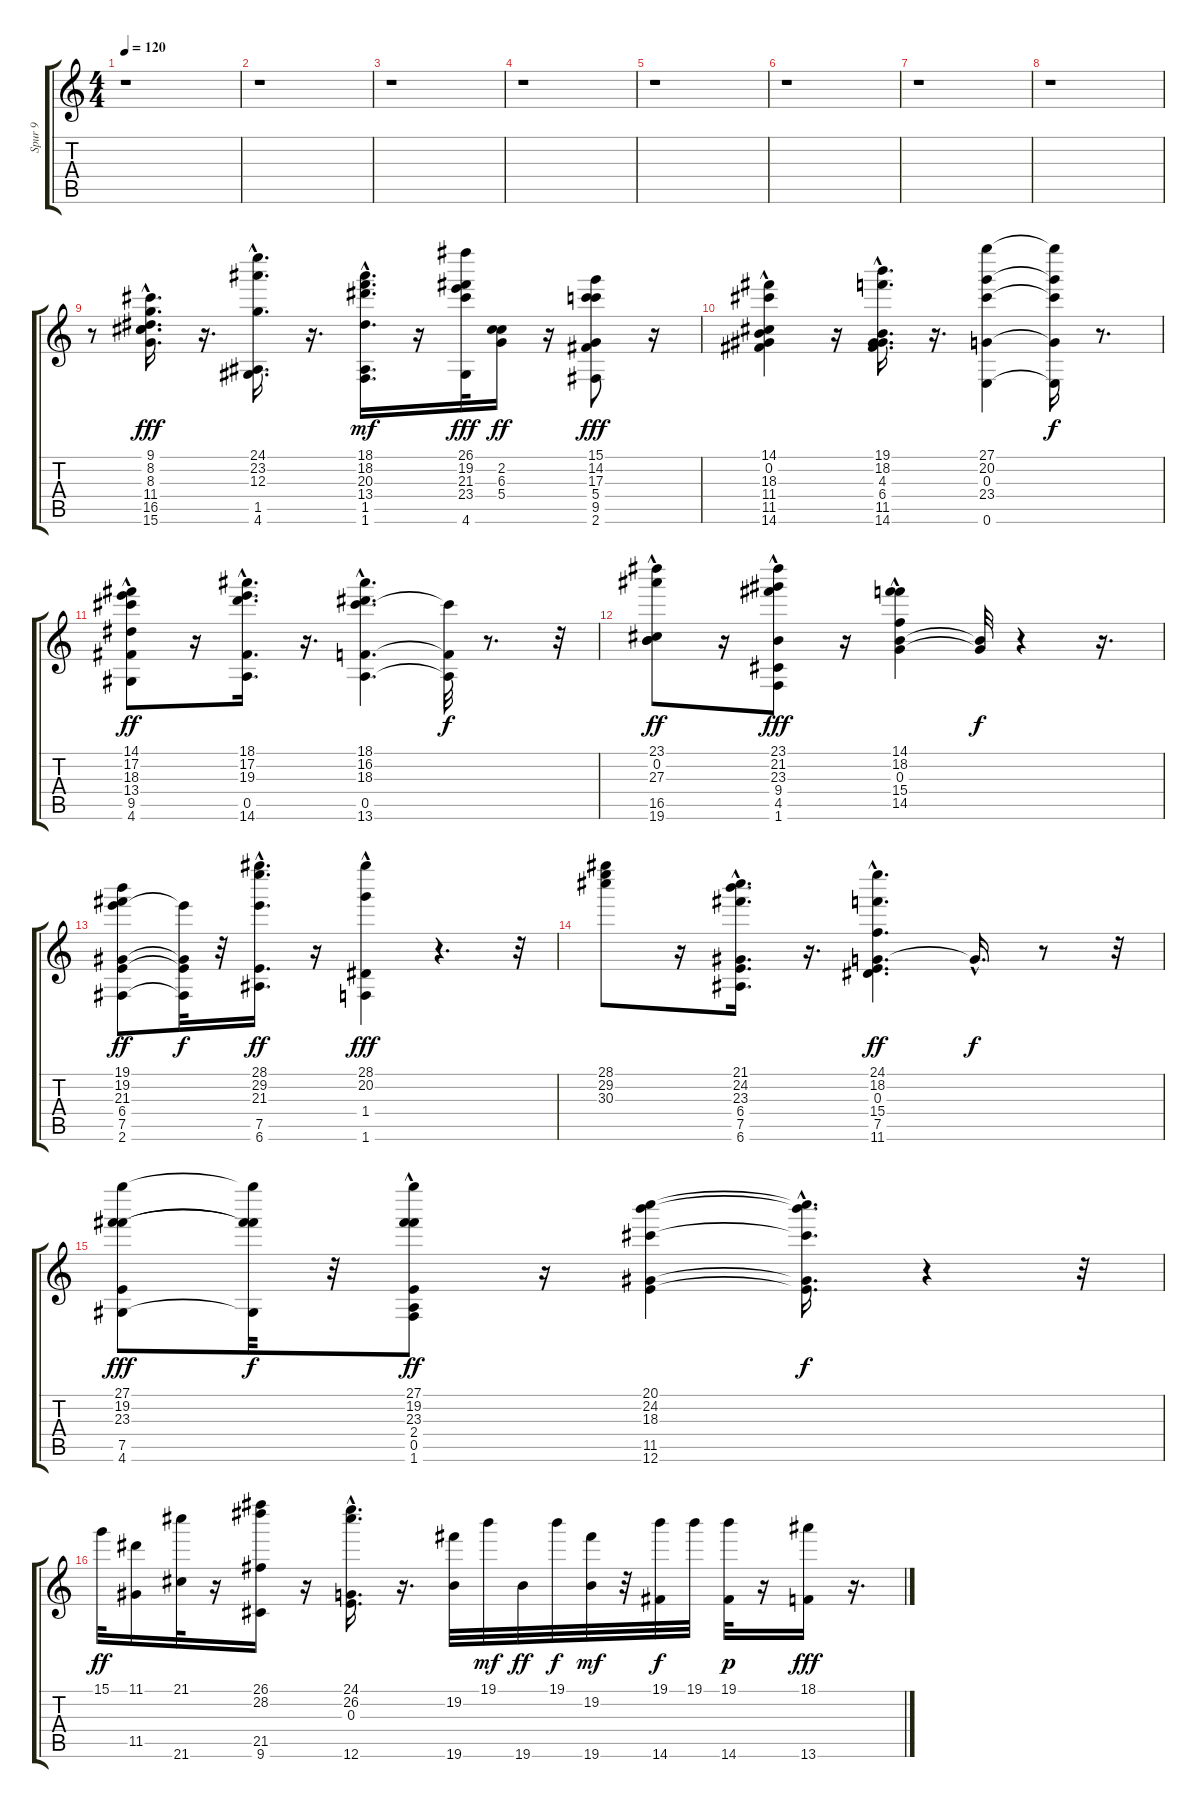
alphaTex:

\track ("Spur 9" "Spur 9") {instrument acousticguitarnylon}
\staff {score tabs}
\tuning (E4 B3 G3 D3 A2 E2) {hide}
\ts (4 4)
\tempo 120
\clef g2
\ks c
r.1{dy fff} |
r.1 |
r.1 |
r.1 |
r.1 |
r.1 |
r.1 |
r.1 |
r.8 (9.1 8.2{hac} 8.3{hac} 11.4{hac} 16.5{hac} 15.6{hac}).16{d} r.16{d} (24.1 23.2{hac} 12.3 1.5{hac} 4.6{hac}).16{d} r.16{d} (18.1 18.2{hac} 20.3 13.4{hac} 1.5{hac} 1.6{hac}).16{d dy mf} r.16 (26.1 19.2 21.3 23.4 4.6).32{dy fff} (2.2 6.3 5.4).16{dy ff} r.16 (15.1 14.2 17.3 5.4 9.5 2.6).8{dy fff} r.16 |
(14.1 0.2 18.3{hac} 11.4 11.5 14.6).4 r.16 (19.1 18.2 4.3{hac} 6.4 11.5 14.6).16{d} r.16{d} (27.1 20.2 0.3 23.4 0.6).4 (27.1{t} 20.2{t} 0.3{t} 23.4{t} 0.6{t}).16{dy f} r.8{d} |
(14.1{hac} 17.2{hac} 18.3{hac} 13.4 9.5 4.6).8{dy ff} r.16 (18.1 17.2 19.3 0.5{hac} 14.6).16{d} r.16{d} (18.1{hac} 16.2{hac} 18.3{hac} 0.5{hac} 13.6{hac}).4{d} (18.3{t} 0.5{t} 13.6{t}).32{dy f} r.8{d} r.32 |
(23.1{hac} 0.2 27.3 16.5 19.6).8{dy ff} r.16 (23.1{hac} 21.2{hac} 23.3 9.4 4.5{hac} 1.6).8{dy fff} r.16 (14.1{hac} 18.2{hac} 0.3 15.4 14.5).4 (0.3{t} 14.5{t}).32{dy f} r.4 r.16{d} |
(19.1 19.2 21.3 6.4 7.5 2.6).8{dy ff} (21.3{t} 6.4{t} 7.5{t} 2.6{t}).32{dy f} r.32 (28.1{hac} 29.2{hac} 21.3 7.5{hac} 6.6{hac}).16{d dy ff} r.16 (28.1{hac} 20.2{hac} 1.4{hac} 1.6).4{dy fff} r.4{d} r.32 |
(28.1 29.2 30.3).8 r.16 (21.1{hac} 24.2{hac} 23.3{hac} 6.4{hac} 7.5{hac} 6.6{hac}).16{d} r.16{d} (24.1{hac} 18.2 0.3{hac} 15.4{hac} 7.5{hac} 11.6{hac}).4{d dy ff} 0.3{hac t}.16{d dy f} r.8 r.32 |
(27.1 19.2 23.3 7.5 4.6).8{dy fff} (27.1{t} 19.2{t} 23.3{t} 4.6{t}).32{dy f} r.32 (27.1{hac} 19.2{hac} 23.3{hac} 2.4 0.5 1.6{hac}).8{dy ff} r.16 (20.1 24.2 18.3 11.5 12.6).4 (20.1{t} 24.2{t} 18.3{t} 11.5{hac t} 12.6{t}).16{d dy f} r.4 r.32 |
15.1.32{dy ff} (11.1 11.5).16 (21.1 21.6).32 r.16 (26.1 28.2 21.5 9.6).16 r.16 (24.1{hac} 26.2 0.3 12.6).16{d} r.16{d} (19.2 19.6).32 19.1.32{dy mf} 19.6.32{dy ff} 19.1.32{dy f} (19.2 19.6).32{dy mf} r.32 (19.1 14.6).32{dy f} 19.1.32 (19.1 14.6).32{dy p} r.16 (18.1 13.6).16{dy fff} r.16{d}
